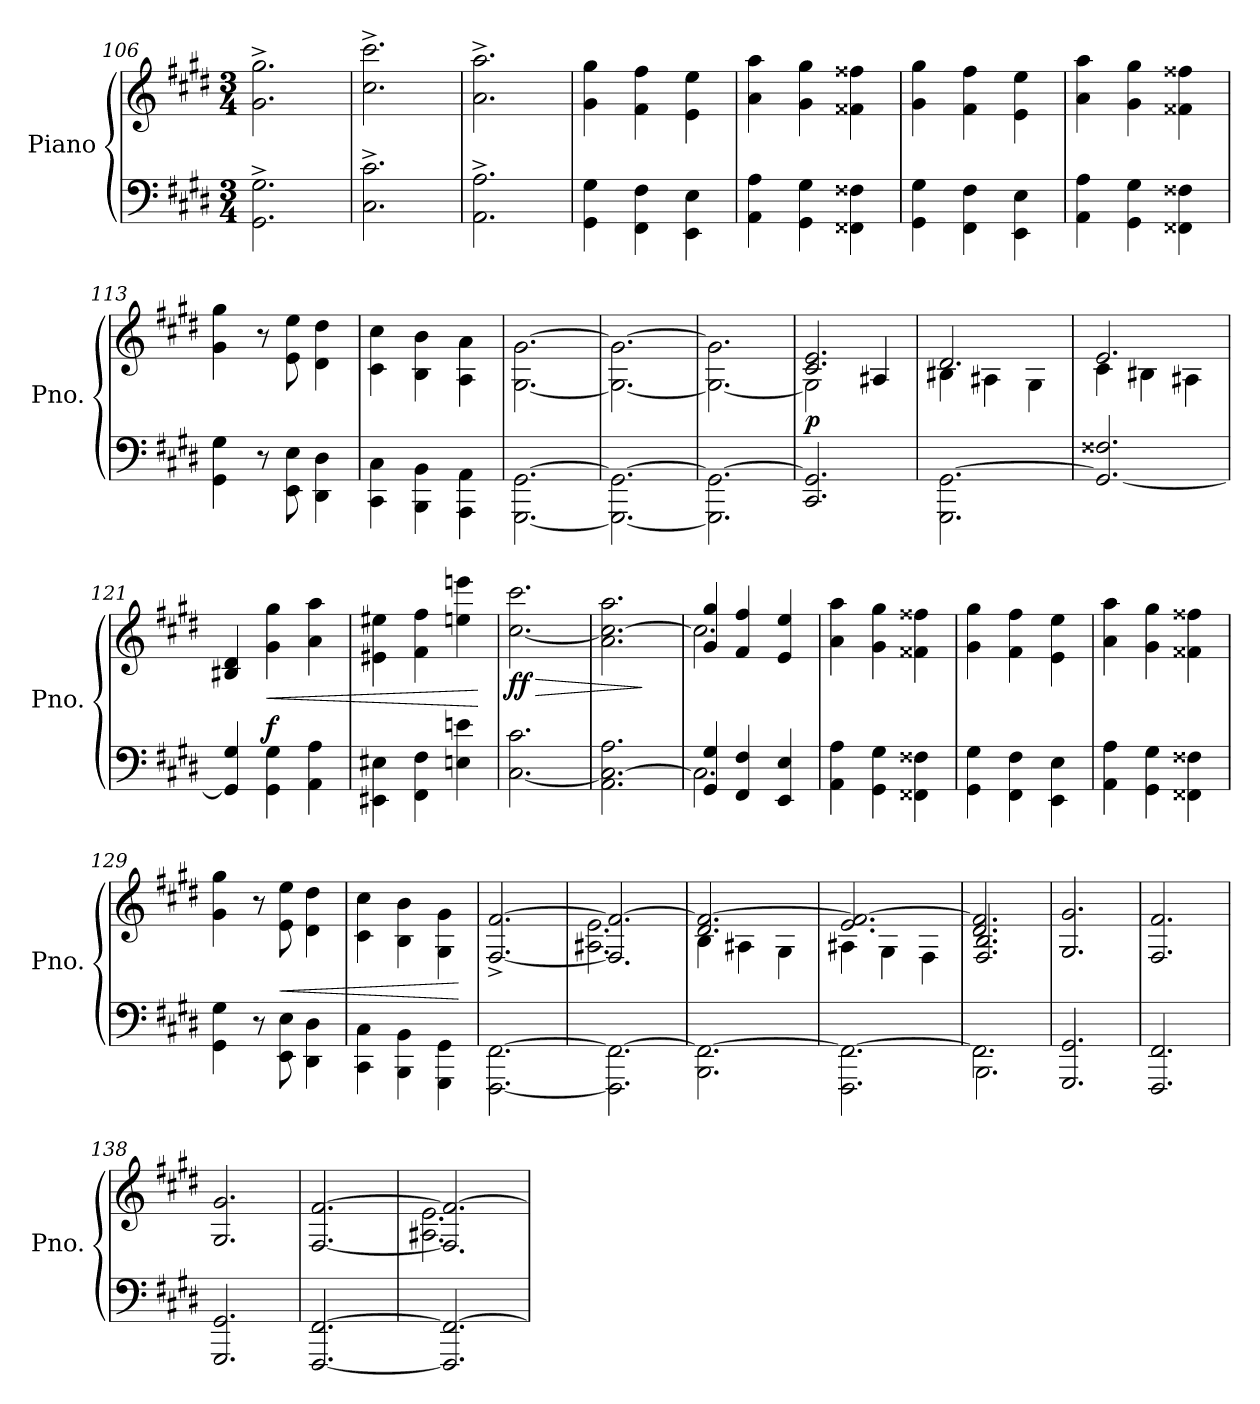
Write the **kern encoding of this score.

**kern	**kern	**dynam
*part1	*part1	*part1
*staff2	*staff1	*staff1/2
*I"Piano	*	*
*I'Pno.	*	*
*clefF4	*clefG2	*
*k[f#c#g#d#]	*k[f#c#g#d#]	*
*M3/4	*M3/4	*
=106	=106	=106
2.GG#\^ 2.G#\^	2.g#\^ 2.gg#\^	.
=107	=107	=107
2.C#\^ 2.c#\^	2.cc#\^ 2.ccc#\^	.
!!LO:LB:g=z
=108	=108	=108
2.AA\^ 2.A\^	2.a\^ 2.aa\^	.
=109	=109	=109
4GG#\ 4G#\	4g#\ 4gg#\	.
4FF#\ 4F#\	4f#\ 4ff#\	.
4EE\ 4E\	4e\ 4ee\	.
=110	=110	=110
4AA\ 4A\	4a\ 4aa\	.
4GG#\ 4G#\	4g#\ 4gg#\	.
4FF##X\ 4F##X\	4f##X\ 4ff##X\	.
=111	=111	=111
4GG#\ 4G#\	4g#\ 4gg#\	.
4FF#\ 4F#\	4f#\ 4ff#\	.
4EE\ 4E\	4e\ 4ee\	.
=112	=112	=112
4AA\ 4A\	4a\ 4aa\	.
4GG#\ 4G#\	4g#\ 4gg#\	.
4FF##X\ 4F##X\	4f##X\ 4ff##X\	.
=113	=113	=113
4GG#\ 4G#\	4g#\ 4gg#\	.
8r	8r	.
8EE\ 8E\	8e\ 8ee\	.
4DD#\ 4D#\	4d#\ 4dd#\	.
=114	=114	=114
4CC#\ 4C#\	4c#\ 4cc#\	.
4BBB\ 4BB\	4B\ 4b\	.
4AAA\ 4AA\	4A\ 4a\	.
=115	=115	=115
[2.GGG#\ [2.GG#\	[2.G#\ [2.g#\	.
=116	=116	=116
2.GGG#\_ 2.GG#\_	2.G#\_ 2.g#\_	.
=117	=117	=117
2.GGG#\] 2.GG#\_	2.G#\_ 2.g#\]	.
=118	=118	=118
*	*^	*
!	!	!	!LO:DY:a=2
2.CC#/ 2.GG#/]	2G#\]	2.c#/ 2.e/	p
.	4A#X/	.	.
!!LO:LB:g=z	!!
=119	=119	=119	=119
*^	*	*	*
4ryy	2.GGG#\ [2.GG#\	4B#X\	2.d#/	.
4ryy	.	4A#X\	.	.
4ryy	.	4G#\	.	.
*v	*v	*	*	*
=120	=120	=120	=120
2.GG#/_ 2.F##X/	4c#\	2.e/	.
.	4B#X\	.	.
.	4A#X\	.	.
*	*v	*v	*
=121	=121	=121
4GG#/] 4G#/	4B#X/ 4d#/	.
!	!	!LO:HP:b
!	!	!LO:DY:n=1:a=2
4GG#\ 4G#\	4g#\ 4gg#\	< f
4AA\ 4A\	4a\ 4aa\	.
=122	=122	=122
4EE#X\ 4E#X\	4e#X\ 4ee#X\	.
4FF#\ 4F#\	4f#\ 4ff#\	.
4En\ 4en\	4een\ 4eeen\	.
.	.	[
=123	=123	=123
!	!	!LO:HP:b
!	!	!LO:DY:n=1:b
[2.C#\ 2.c#\	[2.cc#\ 2.ccc#\	> ff
=124	=124	=124
2.AA\ 2.C#\_ 2.A\	2.a\ 2.cc#\_ 2.aa\	.
.	.	]
=125	=125	=125
*^	*^	*
2.C#\]	4GG#/ 4G#/	2.cc#\]	4g#/ 4gg#/	.
.	4FF#/ 4F#/	.	4f#/ 4ff#/	.
.	4EE/ 4E/	.	4e/ 4ee/	.
*v	*v	*	*	*
*	*v	*v	*
=126	=126	=126
4AA\ 4A\	4a\ 4aa\	.
4GG#\ 4G#\	4g#\ 4gg#\	.
4FF##X\ 4F##X\	4f##X\ 4ff##X\	.
=127	=127	=127
4GG#\ 4G#\	4g#\ 4gg#\	.
4FF#\ 4F#\	4f#\ 4ff#\	.
4EE\ 4E\	4e\ 4ee\	.
!!LO:LB:g=z
=128	=128	=128
4AA\ 4A\	4a\ 4aa\	.
4GG#\ 4G#\	4g#\ 4gg#\	.
4FF##X\ 4F##X\	4f##X\ 4ff##X\	.
=129	=129	=129
4GG#\ 4G#\	4g#\ 4gg#\	.
8r	8r	.
!	!	!LO:HP:b
8EE\ 8E\	8e\ 8ee\	<
4DD#\ 4D#\	4d#\ 4dd#\	.
=130	=130	=130
4CC#\ 4C#\	4c#\ 4cc#\	.
4BBB\ 4BB\	4B\ 4b\	.
4GGG#\ 4GG#\	4G#\ 4g#\	.
.	.	[
=131	=131	=131
[2.FFF#\ [2.FF#\	[2.F#/^ [2.f#/^	.
=132	=132	=132
*	*^	*
2.FFF#\] 2.FF#\_	2.F#/] 2.f#/_	2.A#X\ 2.e\	.
=133	=133	=133	=133
2.BBB\ 2.FF#\_	2.d#/ 2.f#/_	4B\	.
.	.	4A#X\	.
.	.	4G#\	.
=134	=134	=134	=134
2.FFF#\ 2.FF#\_	2.e/ 2.f#/_	4A#X\	.
.	.	4G#\	.
.	.	4F#\	.
=135	=135	=135	=135
*^	*	*	*
2.FF#\]	2.BBB\	2.d#/ 2.f#/]	2.F#/ 2.B/	.
*v	*v	*	*	*
*	*v	*v	*
=136	=136	=136
2.GGG#/ 2.GG#/	2.G#/ 2.g#/	.
=137	=137	=137
2.FFF#/ 2.FF#/	2.F#/ 2.f#/	.
!!LO:PB:g=z
=138	=138	=138
2.GGG#/ 2.GG#/	2.G#/ 2.g#/	.
=139	=139	=139
[2.FFF#/ [2.FF#/	[2.F#/ [2.f#/	.
=140	=140	=140
*	*^	*
2.FFF#/] 2.FF#/_	2.F#/] 2.f#/_	2.A#X\ 2.e\	.
*	*v	*v	*
=	=	=
*-	*-	*-
